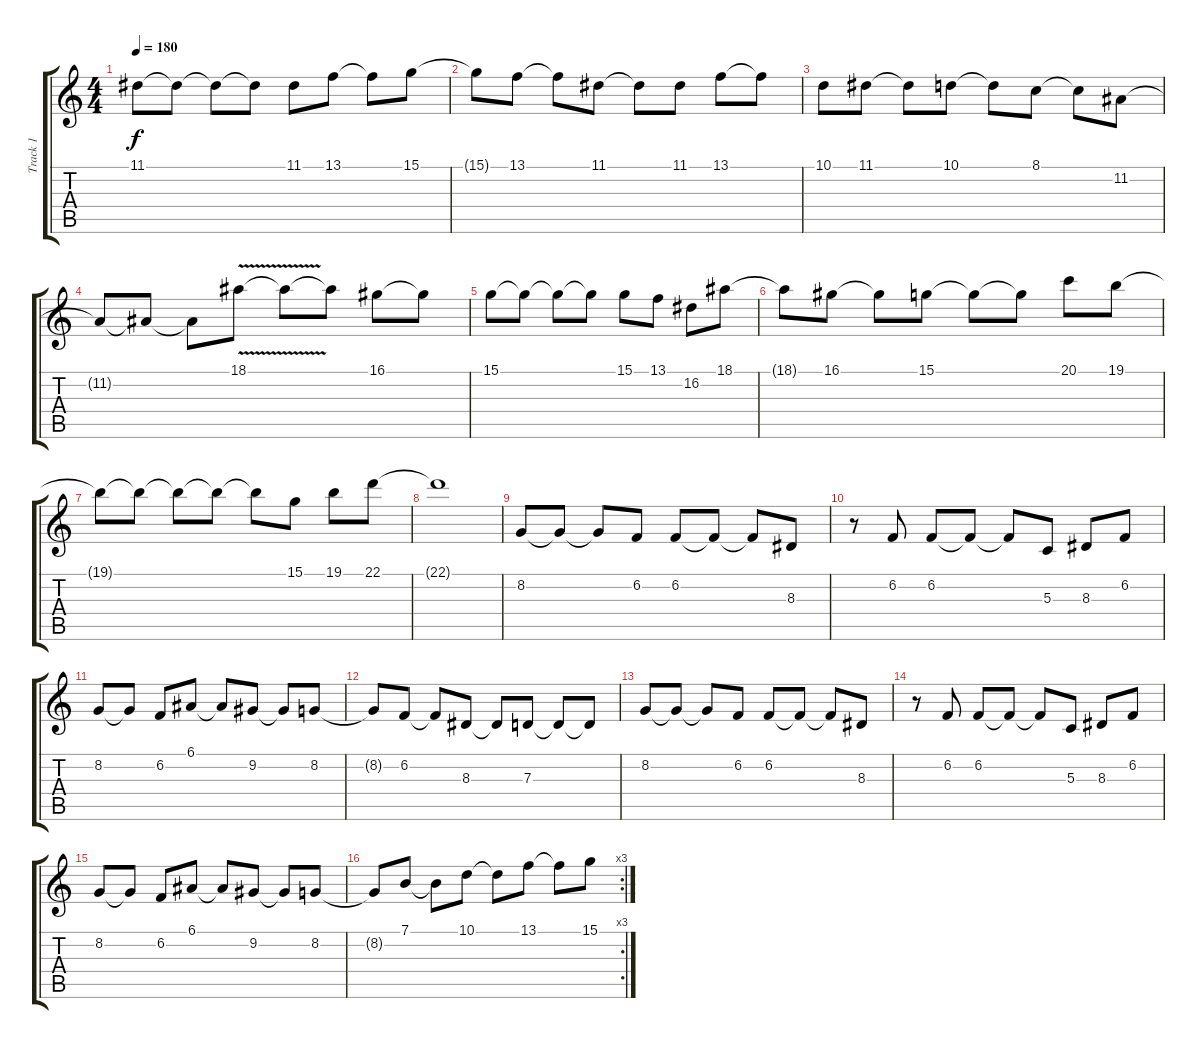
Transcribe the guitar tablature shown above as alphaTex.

\track ("Track 1" "Track 1") {instrument lead2sawtooth}
\staff {score tabs}
\tuning (E4 B3 G3 D3 A2 E2) {hide}
\ts (4 4)
\tempo 180
\clef g2
\ks c
11.1.8{dy f} 11.1{t}.8 11.1{t}.8 11.1{t}.8 11.1.8 13.1.8 13.1{t}.8 15.1.8 |
15.1{t}.8 13.1.8 13.1{t}.8 11.1.8 11.1{t}.8 11.1.8 13.1.8 13.1{t}.8 |
10.1.8 11.1.8 11.1{t}.8 10.1.8 10.1{t}.8 8.1.8 8.1{t}.8 11.2.8 |
11.2{t}.8 11.2{t}.8 11.2{t}.8 18.1{v}.8 18.1{t}.8 18.1{t}.8 16.1.8 16.1{t}.8 |
15.1.8 15.1{t}.8 15.1{t}.8 15.1{t}.8 15.1.8 13.1.8 16.2.8 18.1.8 |
18.1{t}.8 16.1.8 16.1{t}.8 15.1.8 15.1{t}.8 15.1{t}.8 20.1.8 19.1.8 |
19.1{t}.8 19.1{t}.8 19.1{t}.8 19.1{t}.8 19.1{t}.8 15.1.8 19.1.8 22.1.8 |
22.1{t}.1 |
8.2.8 8.2{t}.8 8.2{t}.8 6.2.8 6.2.8 6.2{t}.8 6.2{t}.8 8.3.8 |
r.8 6.2.8 6.2.8 6.2{t}.8 6.2{t}.8 5.3.8 8.3.8 6.2.8 |
8.2.8 8.2{t}.8 6.2.8 6.1.8 6.1{t}.8 9.2.8 9.2{t}.8 8.2.8 |
8.2{t}.8 6.2.8 6.2{t}.8 8.3.8 8.3{t}.8 7.3.8 7.3{t}.8 7.3{t}.8 |
8.2.8 8.2{t}.8 8.2{t}.8 6.2.8 6.2.8 6.2{t}.8 6.2{t}.8 8.3.8 |
r.8 6.2.8 6.2.8 6.2{t}.8 6.2{t}.8 5.3.8 8.3.8 6.2.8 |
8.2.8 8.2{t}.8 6.2.8 6.1.8 6.1{t}.8 9.2.8 9.2{t}.8 8.2.8 |
\rc 3
8.2{t}.8 7.1.8 7.1{t}.8 10.1.8 10.1{t}.8 13.1.8 13.1{t}.8 15.1.8
